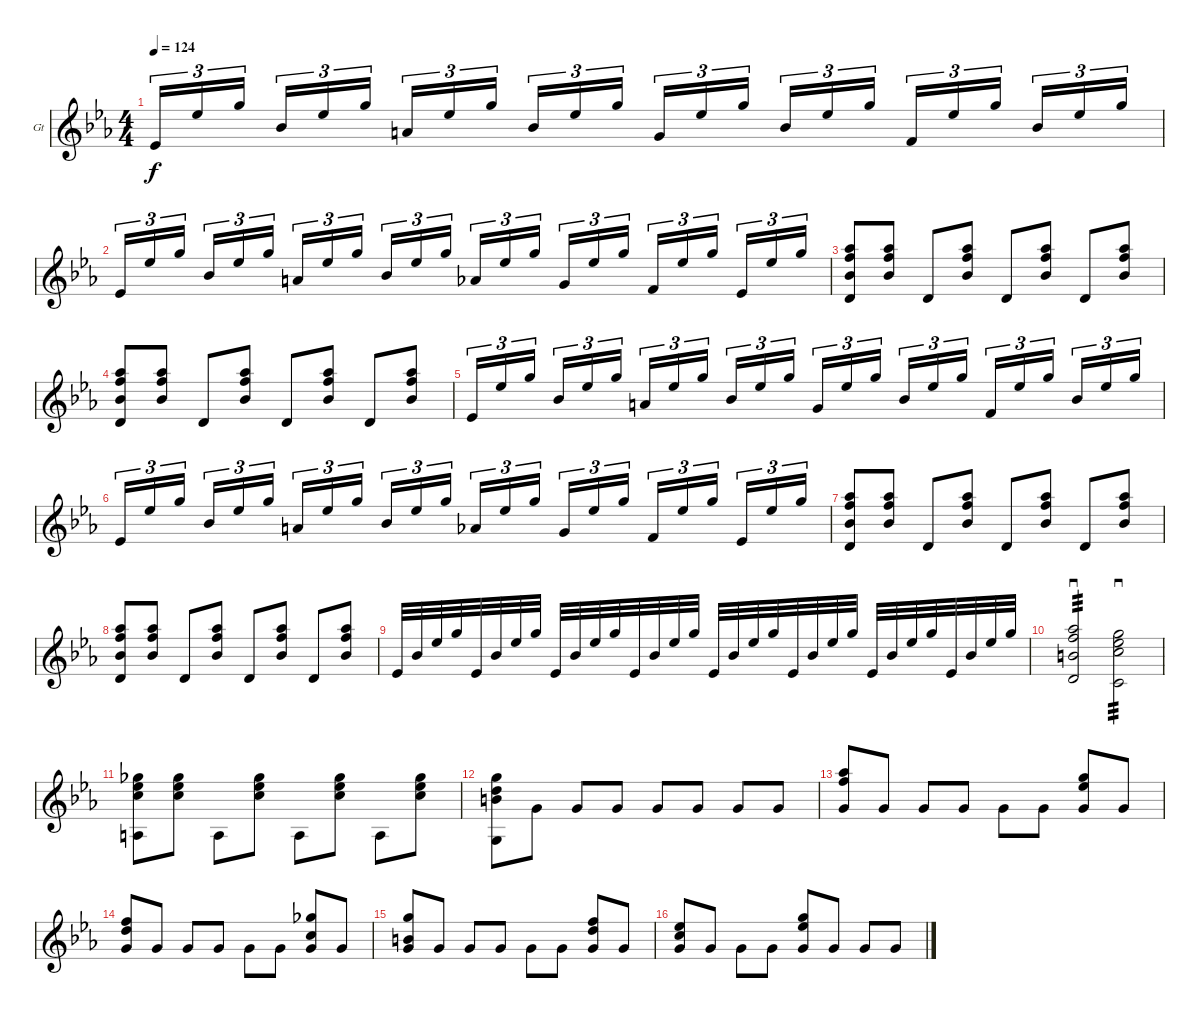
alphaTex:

\defaultSystemsLayout 4
\bracketExtendMode groupsimilarinstruments
\firstSystemTrackNameOrientation horizontal
\otherSystemsTrackNameOrientation horizontal
\track ("Guitar" "Gt") {instrument acousticguitarnylon}
\staff {score}
\tuning (E4 B3 G3 D3 A2 E2)
\ts (4 4)
\tempo 124
\clef g2
\ks eb
1.4.16{tu (3 2) dy f beam invert} 4.2.16{tu (3 2)} 3.1.16{tu (3 2)} 3.3.16{tu (3 2) beam invert} 4.2.16{tu (3 2)} 3.1.16{tu (3 2)} 2.3.16{tu (3 2) beam invert} 4.2.16{tu (3 2)} 3.1.16{tu (3 2)} 3.3.16{tu (3 2) beam invert} 4.2.16{tu (3 2)} 3.1.16{tu (3 2)} 0.3.16{tu (3 2) beam invert} 4.2.16{tu (3 2)} 3.1.16{tu (3 2)} 3.3.16{tu (3 2) beam invert} 4.2.16{tu (3 2)} 3.1.16{tu (3 2)} 3.4.16{tu (3 2) beam invert} 4.2.16{tu (3 2)} 3.1.16{tu (3 2)} 3.3.16{tu (3 2) beam invert} 4.2.16{tu (3 2)} 3.1.16{tu (3 2)} |
1.4.16{tu (3 2) beam invert} 4.2.16{tu (3 2)} 3.1.16{tu (3 2)} 3.3.16{tu (3 2) beam invert} 4.2.16{tu (3 2)} 3.1.16{tu (3 2)} 2.3.16{tu (3 2) beam invert} 4.2.16{tu (3 2)} 3.1.16{tu (3 2)} 3.3.16{tu (3 2) beam invert} 4.2.16{tu (3 2)} 3.1.16{tu (3 2)} 1.3.16{tu (3 2) beam invert} 4.2.16{tu (3 2)} 3.1.16{tu (3 2)} 0.3.16{tu (3 2) beam invert} 4.2.16{tu (3 2)} 3.1.16{tu (3 2)} 3.4.16{tu (3 2) beam invert} 4.2.16{tu (3 2)} 3.1.16{tu (3 2)} 1.4.16{tu (3 2) beam invert} 4.2.16{tu (3 2)} 3.1.16{tu (3 2)} |
(4.1 6.2 3.3 0.4).8{beam invert} (4.1 6.2 3.3).8 0.4.8 (4.1 6.2 3.3).8{beam invert} 0.4.8 (4.1 6.2 3.3).8{beam invert} 0.4.8 (4.1 6.2 3.3).8{beam invert} |
(4.1 6.2 3.3 0.4).8{beam invert} (4.1 6.2 3.3).8 0.4.8 (4.1 6.2 3.3).8{beam invert} 0.4.8 (4.1 6.2 3.3).8{beam invert} 0.4.8 (4.1 6.2 3.3).8{beam invert} |
1.4.16{tu (3 2) beam invert} 4.2.16{tu (3 2)} 3.1.16{tu (3 2)} 3.3.16{tu (3 2) beam invert} 4.2.16{tu (3 2)} 3.1.16{tu (3 2)} 2.3.16{tu (3 2) beam invert} 4.2.16{tu (3 2)} 3.1.16{tu (3 2)} 3.3.16{tu (3 2) beam invert} 4.2.16{tu (3 2)} 3.1.16{tu (3 2)} 0.3.16{tu (3 2) beam invert} 4.2.16{tu (3 2)} 3.1.16{tu (3 2)} 3.3.16{tu (3 2) beam invert} 4.2.16{tu (3 2)} 3.1.16{tu (3 2)} 3.4.16{tu (3 2) beam invert} 4.2.16{tu (3 2)} 3.1.16{tu (3 2)} 3.3.16{tu (3 2) beam invert} 4.2.16{tu (3 2)} 3.1.16{tu (3 2)} |
1.4.16{tu (3 2) beam invert} 4.2.16{tu (3 2)} 3.1.16{tu (3 2)} 3.3.16{tu (3 2) beam invert} 4.2.16{tu (3 2)} 3.1.16{tu (3 2)} 2.3.16{tu (3 2) beam invert} 4.2.16{tu (3 2)} 3.1.16{tu (3 2)} 3.3.16{tu (3 2) beam invert} 4.2.16{tu (3 2)} 3.1.16{tu (3 2)} 1.3.16{tu (3 2) beam invert} 4.2.16{tu (3 2)} 3.1.16{tu (3 2)} 0.3.16{tu (3 2) beam invert} 4.2.16{tu (3 2)} 3.1.16{tu (3 2)} 3.4.16{tu (3 2) beam invert} 4.2.16{tu (3 2)} 3.1.16{tu (3 2)} 1.4.16{tu (3 2) beam invert} 4.2.16{tu (3 2)} 3.1.16{tu (3 2)} |
(4.1 6.2 3.3 0.4).8{beam invert} (4.1 6.2 3.3).8 0.4.8 (4.1 6.2 3.3).8{beam invert} 0.4.8 (4.1 6.2 3.3).8{beam invert} 0.4.8 (4.1 6.2 3.3).8{beam invert} |
(4.1 6.2 3.3 0.4).8{beam invert} (4.1 6.2 3.3).8 0.4.8 (4.1 6.2 3.3).8{beam invert} 0.4.8 (4.1 6.2 3.3).8{beam invert} 0.4.8 (4.1 6.2 3.3).8{beam invert} |
6.5.32{beam invert} 3.3.32 4.2.32 3.1.32 6.5.32 3.3.32 4.2.32 3.1.32 6.5.32{beam invert} 3.3.32 4.2.32 3.1.32 6.5.32 3.3.32 4.2.32 3.1.32 6.5.32{beam invert} 3.3.32 4.2.32 3.1.32 6.5.32 3.3.32 4.2.32 3.1.32 6.5.32{beam invert} 3.3.32 4.2.32 3.1.32 6.5.32 3.3.32 4.2.32 3.1.32 |
(4.1 6.2 4.3 5.5).2{sd bd 479 tp 3 beam invert} (3.1 4.2 5.3 3.5).2{sd bd 476 tp 3 beam invert} |
(2.1 4.2 5.3 0.5).8{beam invert} (2.1 4.2 5.3).8 0.5.8{beam invert} (2.1 4.2 5.3).8{beam invert} 0.5.8{beam invert} (2.1 4.2 5.3).8{beam invert} 0.5.8{beam invert} (2.1 4.2 5.3).8{beam invert} |
\scale
0.491215 (3.1 3.2 4.3 3.6).8{beam invert} 5.4.8 5.4.8 5.4.8 5.4.8 5.4.8 5.4.8 5.4.8 |
\scale
0.508122 (4.1 6.2 0.3).8{beam invert} 0.3.8 0.3.8 0.3.8 0.3.8 0.3.8 (3.1 4.2 0.3).8{beam invert} 0.3.8 |
\scale
0.491752 (1.1 3.2 0.3).8{beam invert} 0.3.8 0.3.8 0.3.8 0.3.8 0.3.8 (2.1 1.2 0.3).8{beam invert} 0.3.8 |
\scale
0.507197 (3.1 0.2 0.3).8{beam invert} 0.3.8 0.3.8 0.3.8 0.3.8 0.3.8 (1.1 3.2 0.3).8{beam invert} 0.3.8 |
\scale
0.492481 (4.2 5.3 5.4).8{beam invert} 5.4.8 5.4.8 5.4.8 (3.1 4.2 5.4).8{beam invert} 5.4.8 5.4.8 5.4.8
